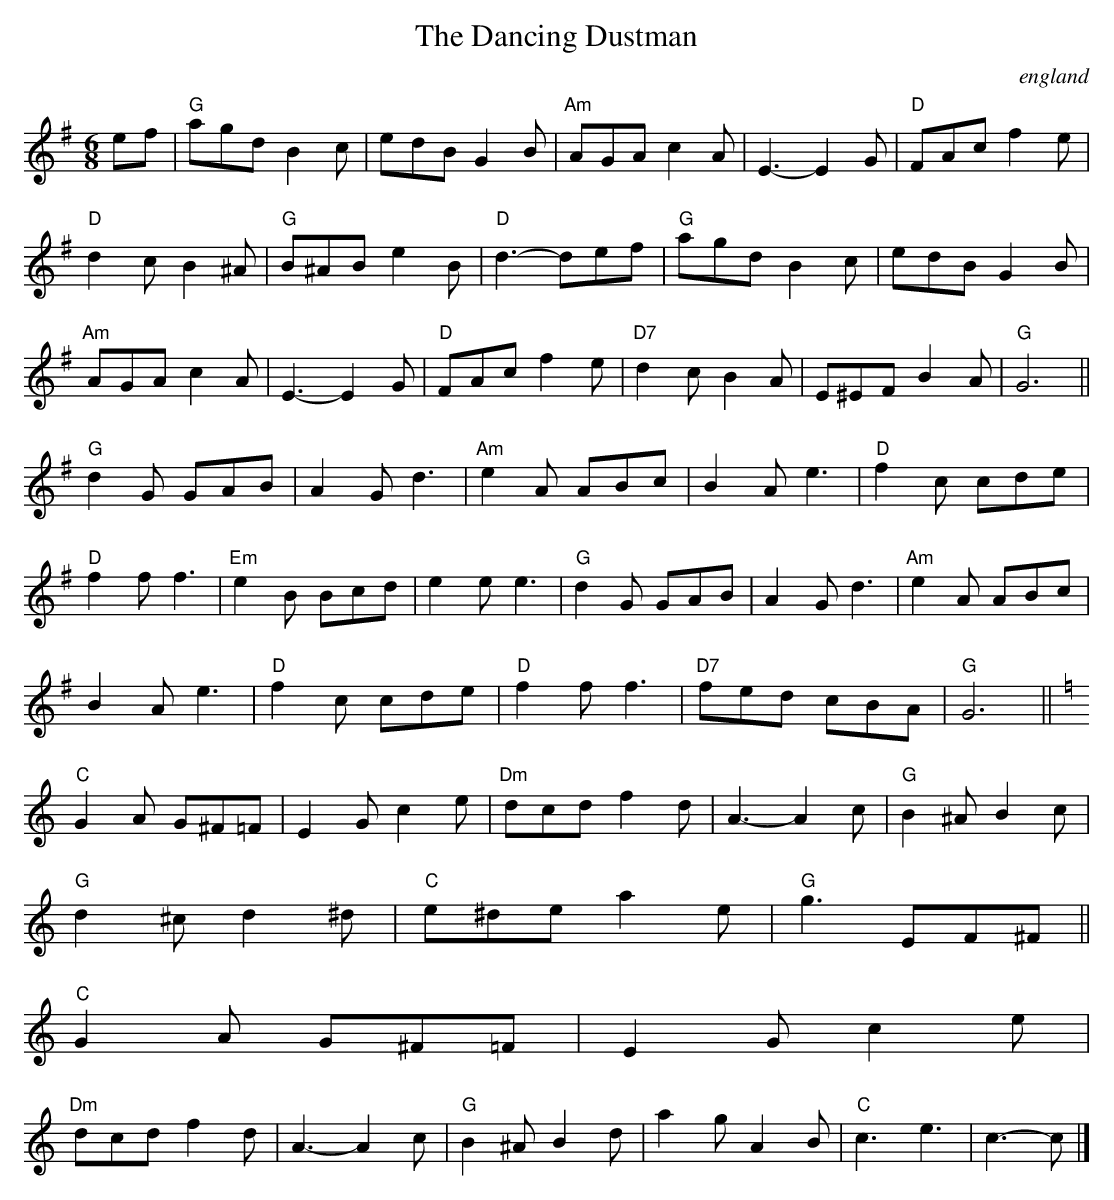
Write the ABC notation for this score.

X:1
T:The Dancing Dustman
O:england
M:6/8
K:G
ef|"G"agd B2c|edB G2B|"Am"AGA c2A|E3 -E2G|"D"FAc f2e|
"D"d2c B2^A|"G"B^AB e2B|"D"d3 -def|"G"agd B2c|edB G2B|
"Am"AGA c2A|E3 -E2G|"D"FAc f2e|"D7"d2c B2A|E^EF B2A|"G"G6||
"G"d2G GAB|A2G d3|"Am"e2A ABc|B2A e3|"D"f2c cde|
"D"f2f f3|"Em"e2B Bcd|e2e e3|"G"d2G GAB|A2G d3|"Am"e2A ABc|
B2A e3|"D"f2c cde|"D"f2f f3|"D7"fed cBA|"G"G6||
K:C
"C"G2A G^F=F|E2G c2e|"Dm"dcd f2d|A3 -A2c|"G"B2^A B2c|
"G"d2^c d2^d|"C"e^de a2e|"G"g3 EF^F||
K:C
"C"G2A G^F=F|E2G c2e|
"Dm"dcd f2d|A3 -A2c|"G"B2^A B2d|a2g A2B|"C"c3 e3|c3 -c|]
